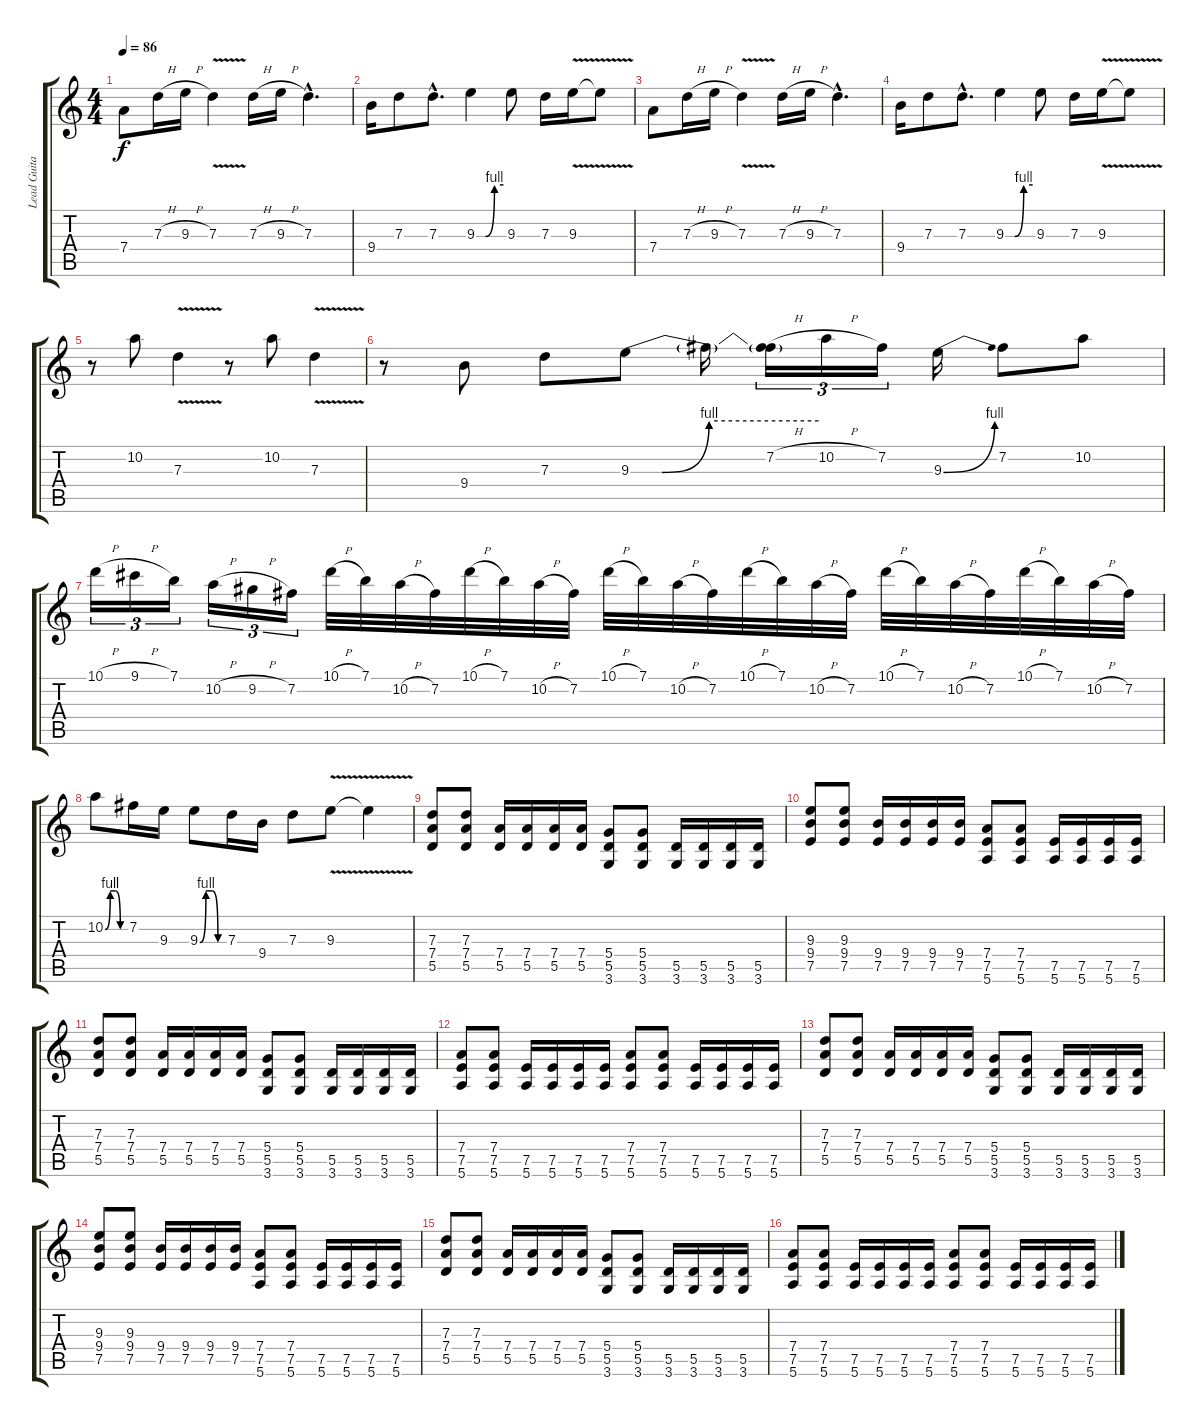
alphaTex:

\track ("Lead Guitar" "Lead Guita") {instrument distortionguitar}
\staff {score tabs}
\tuning (E4 B3 G3 D3 A2 E2) {hide}
\ts (4 4)
\tempo 86
\clef g2
\ks c
7.4.8{dy f volume 16} 7.3{h}.16 9.3{h}.16 7.3{v}.4 7.3{h}.16 9.3{h}.16 7.3{hac}.4{d} |
9.4.16 7.3.8 7.3{hac}.8{d} 9.3{be (custom 0 0 20 0 40 4 60 4)}.4 9.3.8 7.3.16 9.3{v}.16 9.3{t}.8 |
7.4.8 7.3{h}.16 9.3{h}.16 7.3{v}.4 7.3{h}.16 9.3{h}.16 7.3{hac}.4{d} |
9.4.16 7.3.8 7.3{hac}.8{d} 9.3{be (custom 0 0 20 0 40 4 60 4)}.4 9.3.8 7.3.16 9.3{v}.16 9.3{t}.8 |
r.8 10.2.8 7.3{v}.4 r.8 10.2.8 7.3{v}.4 |
r.8 9.4.8 7.3.8 9.3{be (custom 0 0 10 0 25 4 60 4)}.8 9.3{t}.16 (7.2{h} 9.3{t}).16{tu (3 2)} 10.2{h}.16{tu (3 2)} 7.2.16{tu (3 2)} 9.3{be (bend 0 0 60 4)}.16 7.2.8 10.2.8 |
10.1{h}.16{tu (3 2)} 9.1{h}.16{tu (3 2)} 7.1.16{tu (3 2)} 10.2{h}.16{tu (3 2)} 9.2{h}.16{tu (3 2)} 7.2.16{tu (3 2)} 10.1{h}.32 7.1.32 10.2{h}.32 7.2.32 10.1{h}.32 7.1.32 10.2{h}.32 7.2.32 10.1{h}.32 7.1.32 10.2{h}.32 7.2.32 10.1{h}.32 7.1.32 10.2{h}.32 7.2.32 10.1{h}.32 7.1.32 10.2{h}.32 7.2.32 10.1{h}.32 7.1.32 10.2{h}.32 7.2.32 |
10.2{be (custom 0 0 15 4 30 4 45 0 60 0)}.8 7.2.16 9.3.16 9.3{be (custom 0 0 15 4 30 4 45 0 60 0)}.8 7.3.16 9.4.16 7.3.8 9.3{v}.8 9.3{t}.4 |
(7.3 7.4 5.5).8{volume 11} (7.3 7.4 5.5).8 (7.4 5.5).16 (7.4 5.5).16 (7.4 5.5).16 (7.4 5.5).16 (5.4 5.5 3.6).8 (5.4 5.5 3.6).8 (5.5 3.6).16 (5.5 3.6).16 (5.5 3.6).16 (5.5 3.6).16 |
(9.3 9.4 7.5).8 (9.3 9.4 7.5).8 (9.4 7.5).16 (9.4 7.5).16 (9.4 7.5).16 (9.4 7.5).16 (7.4 7.5 5.6).8 (7.4 7.5 5.6).8 (7.5 5.6).16 (7.5 5.6).16 (7.5 5.6).16 (7.5 5.6).16 |
(7.3 7.4 5.5).8 (7.3 7.4 5.5).8 (7.4 5.5).16 (7.4 5.5).16 (7.4 5.5).16 (7.4 5.5).16 (5.4 5.5 3.6).8 (5.4 5.5 3.6).8 (5.5 3.6).16 (5.5 3.6).16 (5.5 3.6).16 (5.5 3.6).16 |
(7.4 7.5 5.6).8 (7.4 7.5 5.6).8 (7.5 5.6).16 (7.5 5.6).16 (7.5 5.6).16 (7.5 5.6).16 (7.4 7.5 5.6).8 (7.4 7.5 5.6).8 (7.5 5.6).16 (7.5 5.6).16 (7.5 5.6).16 (7.5 5.6).16 |
(7.3 7.4 5.5).8 (7.3 7.4 5.5).8 (7.4 5.5).16 (7.4 5.5).16 (7.4 5.5).16 (7.4 5.5).16 (5.4 5.5 3.6).8 (5.4 5.5 3.6).8 (5.5 3.6).16 (5.5 3.6).16 (5.5 3.6).16 (5.5 3.6).16 |
(9.3 9.4 7.5).8 (9.3 9.4 7.5).8 (9.4 7.5).16 (9.4 7.5).16 (9.4 7.5).16 (9.4 7.5).16 (7.4 7.5 5.6).8 (7.4 7.5 5.6).8 (7.5 5.6).16 (7.5 5.6).16 (7.5 5.6).16 (7.5 5.6).16 |
(7.3 7.4 5.5).8 (7.3 7.4 5.5).8 (7.4 5.5).16 (7.4 5.5).16 (7.4 5.5).16 (7.4 5.5).16 (5.4 5.5 3.6).8 (5.4 5.5 3.6).8 (5.5 3.6).16 (5.5 3.6).16 (5.5 3.6).16 (5.5 3.6).16 |
(7.4 7.5 5.6).8 (7.4 7.5 5.6).8 (7.5 5.6).16 (7.5 5.6).16 (7.5 5.6).16 (7.5 5.6).16 (7.4 7.5 5.6).8 (7.4 7.5 5.6).8 (7.5 5.6).16 (7.5 5.6).16 (7.5 5.6).16 (7.5 5.6).16
